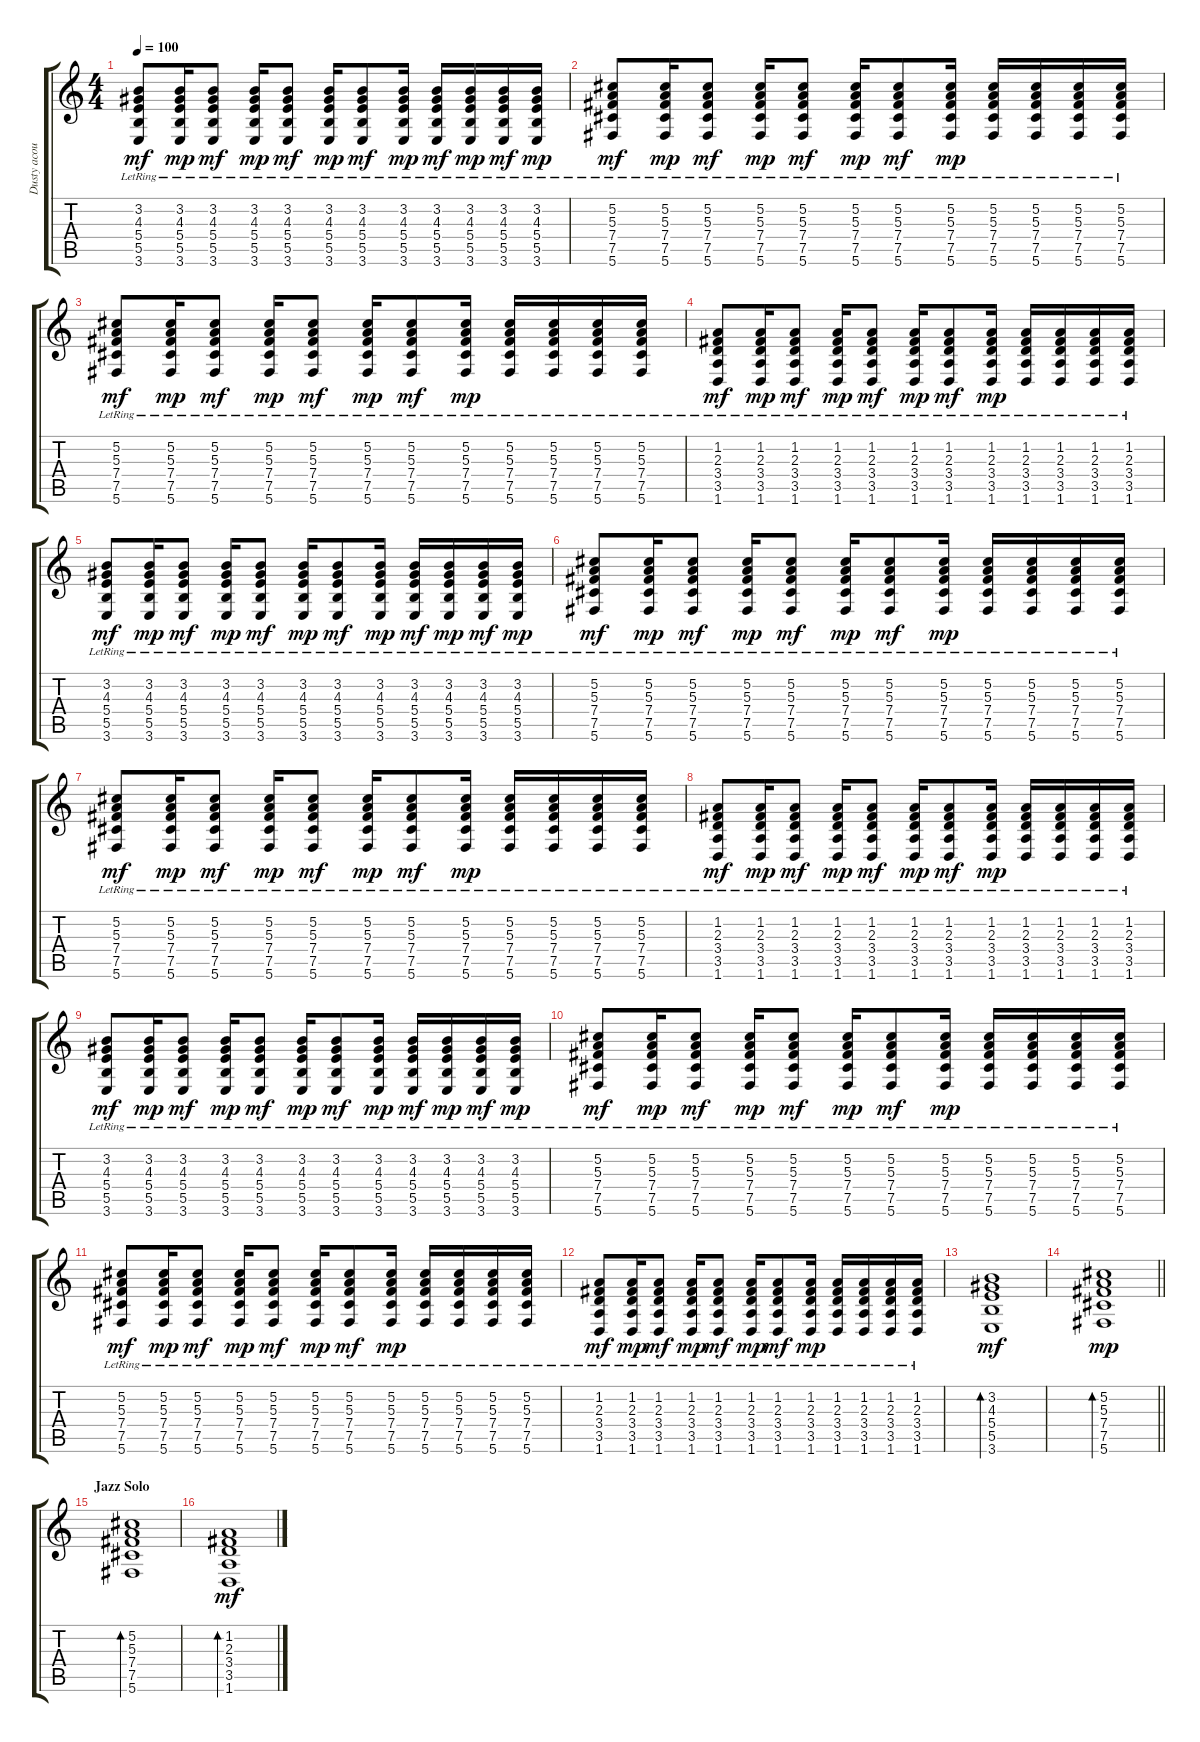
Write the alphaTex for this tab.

\track ("Dusty acoustic" "Dusty acou") {instrument acousticguitarsteel}
\staff {score tabs}
\tuning (Db4 Ab3 E3 B2 Gb2 Db2) {hide}
\ts (4 4)
\tempo 100
\clef g2
\ks c
(3.2{lr} 4.3{lr} 5.4{lr} 5.5{lr} 3.6{lr}).8{dy mf} (3.2{lr} 4.3{lr} 5.4{lr} 5.5{lr} 3.6{lr}).16{dy mp} (3.2{lr} 4.3{lr} 5.4{lr} 5.5{lr} 3.6{lr}).8{dy mf} (3.2{lr} 4.3{lr} 5.4{lr} 5.5{lr} 3.6{lr}).16{dy mp} (3.2{lr} 4.3{lr} 5.4{lr} 5.5{lr} 3.6{lr}).8{dy mf} (3.2{lr} 4.3{lr} 5.4{lr} 5.5{lr} 3.6{lr}).16{dy mp} (3.2{lr} 4.3{lr} 5.4{lr} 5.5{lr} 3.6{lr}).8{dy mf} (3.2{lr} 4.3{lr} 5.4{lr} 5.5{lr} 3.6{lr}).16{dy mp} (3.2{lr} 4.3{lr} 5.4{lr} 5.5{lr} 3.6{lr}).16{dy mf} (3.2{lr} 4.3{lr} 5.4{lr} 5.5{lr} 3.6{lr}).16{dy mp} (3.2{lr} 4.3{lr} 5.4{lr} 5.5{lr} 3.6{lr}).16{dy mf} (3.2{lr} 4.3{lr} 5.4{lr} 5.5{lr} 3.6{lr}).16{dy mp} |
(5.2{lr} 5.3{lr} 7.4{lr} 7.5{lr} 5.6{lr}).8{dy mf} (5.2{lr} 5.3{lr} 7.4{lr} 7.5{lr} 5.6{lr}).16{dy mp} (5.2{lr} 5.3{lr} 7.4{lr} 7.5{lr} 5.6{lr}).8{dy mf} (5.2{lr} 5.3{lr} 7.4{lr} 7.5{lr} 5.6{lr}).16{dy mp} (5.2{lr} 5.3{lr} 7.4{lr} 7.5{lr} 5.6{lr}).8{dy mf} (5.2{lr} 5.3{lr} 7.4{lr} 7.5{lr} 5.6{lr}).16{dy mp} (5.2{lr} 5.3{lr} 7.4{lr} 7.5{lr} 5.6{lr}).8{dy mf} (5.2{lr} 5.3{lr} 7.4{lr} 7.5{lr} 5.6{lr}).16{dy mp} (5.2{lr} 5.3{lr} 7.4{lr} 7.5{lr} 5.6{lr}).16 (5.2{lr} 5.3{lr} 7.4{lr} 7.5{lr} 5.6{lr}).16 (5.2{lr} 5.3{lr} 7.4{lr} 7.5{lr} 5.6{lr}).16 (5.2{lr} 5.3{lr} 7.4{lr} 7.5{lr} 5.6{lr}).16 |
(5.2{lr} 5.3{lr} 7.4{lr} 7.5{lr} 5.6{lr}).8{dy mf} (5.2{lr} 5.3{lr} 7.4{lr} 7.5{lr} 5.6{lr}).16{dy mp} (5.2{lr} 5.3{lr} 7.4{lr} 7.5{lr} 5.6{lr}).8{dy mf} (5.2{lr} 5.3{lr} 7.4{lr} 7.5{lr} 5.6{lr}).16{dy mp} (5.2{lr} 5.3{lr} 7.4{lr} 7.5{lr} 5.6{lr}).8{dy mf} (5.2{lr} 5.3{lr} 7.4{lr} 7.5{lr} 5.6{lr}).16{dy mp} (5.2{lr} 5.3{lr} 7.4{lr} 7.5{lr} 5.6{lr}).8{dy mf} (5.2{lr} 5.3{lr} 7.4{lr} 7.5{lr} 5.6{lr}).16{dy mp} (5.2{lr} 5.3{lr} 7.4{lr} 7.5{lr} 5.6{lr}).16 (5.2{lr} 5.3{lr} 7.4{lr} 7.5{lr} 5.6{lr}).16 (5.2{lr} 5.3{lr} 7.4{lr} 7.5{lr} 5.6{lr}).16 (5.2{lr} 5.3{lr} 7.4{lr} 7.5{lr} 5.6{lr}).16 |
(1.2{lr} 2.3{lr} 3.4{lr} 3.5{lr} 1.6{lr}).8{dy mf} (1.2{lr} 2.3{lr} 3.4{lr} 3.5{lr} 1.6{lr}).16{dy mp} (1.2{lr} 2.3{lr} 3.4{lr} 3.5{lr} 1.6{lr}).8{dy mf} (1.2{lr} 2.3{lr} 3.4{lr} 3.5{lr} 1.6{lr}).16{dy mp} (1.2{lr} 2.3{lr} 3.4{lr} 3.5{lr} 1.6{lr}).8{dy mf} (1.2{lr} 2.3{lr} 3.4{lr} 3.5{lr} 1.6{lr}).16{dy mp} (1.2{lr} 2.3{lr} 3.4{lr} 3.5{lr} 1.6{lr}).8{dy mf} (1.2{lr} 2.3{lr} 3.4{lr} 3.5{lr} 1.6{lr}).16{dy mp} (1.2{lr} 2.3{lr} 3.4{lr} 3.5{lr} 1.6{lr}).16 (1.2{lr} 2.3{lr} 3.4{lr} 3.5{lr} 1.6{lr}).16 (1.2{lr} 2.3{lr} 3.4{lr} 3.5{lr} 1.6{lr}).16 (1.2{lr} 2.3{lr} 3.4{lr} 3.5{lr} 1.6{lr}).16 |
(3.2{lr} 4.3{lr} 5.4{lr} 5.5{lr} 3.6{lr}).8{dy mf} (3.2{lr} 4.3{lr} 5.4{lr} 5.5{lr} 3.6{lr}).16{dy mp} (3.2{lr} 4.3{lr} 5.4{lr} 5.5{lr} 3.6{lr}).8{dy mf} (3.2{lr} 4.3{lr} 5.4{lr} 5.5{lr} 3.6{lr}).16{dy mp} (3.2{lr} 4.3{lr} 5.4{lr} 5.5{lr} 3.6{lr}).8{dy mf} (3.2{lr} 4.3{lr} 5.4{lr} 5.5{lr} 3.6{lr}).16{dy mp} (3.2{lr} 4.3{lr} 5.4{lr} 5.5{lr} 3.6{lr}).8{dy mf} (3.2{lr} 4.3{lr} 5.4{lr} 5.5{lr} 3.6{lr}).16{dy mp} (3.2{lr} 4.3{lr} 5.4{lr} 5.5{lr} 3.6{lr}).16{dy mf} (3.2{lr} 4.3{lr} 5.4{lr} 5.5{lr} 3.6{lr}).16{dy mp} (3.2{lr} 4.3{lr} 5.4{lr} 5.5{lr} 3.6{lr}).16{dy mf} (3.2{lr} 4.3{lr} 5.4{lr} 5.5{lr} 3.6{lr}).16{dy mp} |
(5.2{lr} 5.3{lr} 7.4{lr} 7.5{lr} 5.6{lr}).8{dy mf} (5.2{lr} 5.3{lr} 7.4{lr} 7.5{lr} 5.6{lr}).16{dy mp} (5.2{lr} 5.3{lr} 7.4{lr} 7.5{lr} 5.6{lr}).8{dy mf} (5.2{lr} 5.3{lr} 7.4{lr} 7.5{lr} 5.6{lr}).16{dy mp} (5.2{lr} 5.3{lr} 7.4{lr} 7.5{lr} 5.6{lr}).8{dy mf} (5.2{lr} 5.3{lr} 7.4{lr} 7.5{lr} 5.6{lr}).16{dy mp} (5.2{lr} 5.3{lr} 7.4{lr} 7.5{lr} 5.6{lr}).8{dy mf} (5.2{lr} 5.3{lr} 7.4{lr} 7.5{lr} 5.6{lr}).16{dy mp} (5.2{lr} 5.3{lr} 7.4{lr} 7.5{lr} 5.6{lr}).16 (5.2{lr} 5.3{lr} 7.4{lr} 7.5{lr} 5.6{lr}).16 (5.2{lr} 5.3{lr} 7.4{lr} 7.5{lr} 5.6{lr}).16 (5.2{lr} 5.3{lr} 7.4{lr} 7.5{lr} 5.6{lr}).16 |
(5.2{lr} 5.3{lr} 7.4{lr} 7.5{lr} 5.6{lr}).8{dy mf} (5.2{lr} 5.3{lr} 7.4{lr} 7.5{lr} 5.6{lr}).16{dy mp} (5.2{lr} 5.3{lr} 7.4{lr} 7.5{lr} 5.6{lr}).8{dy mf} (5.2{lr} 5.3{lr} 7.4{lr} 7.5{lr} 5.6{lr}).16{dy mp} (5.2{lr} 5.3{lr} 7.4{lr} 7.5{lr} 5.6{lr}).8{dy mf} (5.2{lr} 5.3{lr} 7.4{lr} 7.5{lr} 5.6{lr}).16{dy mp} (5.2{lr} 5.3{lr} 7.4{lr} 7.5{lr} 5.6{lr}).8{dy mf} (5.2{lr} 5.3{lr} 7.4{lr} 7.5{lr} 5.6{lr}).16{dy mp} (5.2{lr} 5.3{lr} 7.4{lr} 7.5{lr} 5.6{lr}).16 (5.2{lr} 5.3{lr} 7.4{lr} 7.5{lr} 5.6{lr}).16 (5.2{lr} 5.3{lr} 7.4{lr} 7.5{lr} 5.6{lr}).16 (5.2{lr} 5.3{lr} 7.4{lr} 7.5{lr} 5.6{lr}).16 |
(1.2{lr} 2.3{lr} 3.4{lr} 3.5{lr} 1.6{lr}).8{dy mf} (1.2{lr} 2.3{lr} 3.4{lr} 3.5{lr} 1.6{lr}).16{dy mp} (1.2{lr} 2.3{lr} 3.4{lr} 3.5{lr} 1.6{lr}).8{dy mf} (1.2{lr} 2.3{lr} 3.4{lr} 3.5{lr} 1.6{lr}).16{dy mp} (1.2{lr} 2.3{lr} 3.4{lr} 3.5{lr} 1.6{lr}).8{dy mf} (1.2{lr} 2.3{lr} 3.4{lr} 3.5{lr} 1.6{lr}).16{dy mp} (1.2{lr} 2.3{lr} 3.4{lr} 3.5{lr} 1.6{lr}).8{dy mf} (1.2{lr} 2.3{lr} 3.4{lr} 3.5{lr} 1.6{lr}).16{dy mp} (1.2{lr} 2.3{lr} 3.4{lr} 3.5{lr} 1.6{lr}).16 (1.2{lr} 2.3{lr} 3.4{lr} 3.5{lr} 1.6{lr}).16 (1.2{lr} 2.3{lr} 3.4{lr} 3.5{lr} 1.6{lr}).16 (1.2{lr} 2.3{lr} 3.4{lr} 3.5{lr} 1.6{lr}).16 |
(3.2{lr} 4.3{lr} 5.4{lr} 5.5{lr} 3.6{lr}).8{dy mf} (3.2{lr} 4.3{lr} 5.4{lr} 5.5{lr} 3.6{lr}).16{dy mp} (3.2{lr} 4.3{lr} 5.4{lr} 5.5{lr} 3.6{lr}).8{dy mf} (3.2{lr} 4.3{lr} 5.4{lr} 5.5{lr} 3.6{lr}).16{dy mp} (3.2{lr} 4.3{lr} 5.4{lr} 5.5{lr} 3.6{lr}).8{dy mf} (3.2{lr} 4.3{lr} 5.4{lr} 5.5{lr} 3.6{lr}).16{dy mp} (3.2{lr} 4.3{lr} 5.4{lr} 5.5{lr} 3.6{lr}).8{dy mf} (3.2{lr} 4.3{lr} 5.4{lr} 5.5{lr} 3.6{lr}).16{dy mp} (3.2{lr} 4.3{lr} 5.4{lr} 5.5{lr} 3.6{lr}).16{dy mf} (3.2{lr} 4.3{lr} 5.4{lr} 5.5{lr} 3.6{lr}).16{dy mp} (3.2{lr} 4.3{lr} 5.4{lr} 5.5{lr} 3.6{lr}).16{dy mf} (3.2{lr} 4.3{lr} 5.4{lr} 5.5{lr} 3.6{lr}).16{dy mp} |
(5.2{lr} 5.3{lr} 7.4{lr} 7.5{lr} 5.6{lr}).8{dy mf} (5.2{lr} 5.3{lr} 7.4{lr} 7.5{lr} 5.6{lr}).16{dy mp} (5.2{lr} 5.3{lr} 7.4{lr} 7.5{lr} 5.6{lr}).8{dy mf} (5.2{lr} 5.3{lr} 7.4{lr} 7.5{lr} 5.6{lr}).16{dy mp} (5.2{lr} 5.3{lr} 7.4{lr} 7.5{lr} 5.6{lr}).8{dy mf} (5.2{lr} 5.3{lr} 7.4{lr} 7.5{lr} 5.6{lr}).16{dy mp} (5.2{lr} 5.3{lr} 7.4{lr} 7.5{lr} 5.6{lr}).8{dy mf} (5.2{lr} 5.3{lr} 7.4{lr} 7.5{lr} 5.6{lr}).16{dy mp} (5.2{lr} 5.3{lr} 7.4{lr} 7.5{lr} 5.6{lr}).16 (5.2{lr} 5.3{lr} 7.4{lr} 7.5{lr} 5.6{lr}).16 (5.2{lr} 5.3{lr} 7.4{lr} 7.5{lr} 5.6{lr}).16 (5.2{lr} 5.3{lr} 7.4{lr} 7.5{lr} 5.6{lr}).16 |
(5.2{lr} 5.3{lr} 7.4{lr} 7.5{lr} 5.6{lr}).8{dy mf} (5.2{lr} 5.3{lr} 7.4{lr} 7.5{lr} 5.6{lr}).16{dy mp} (5.2{lr} 5.3{lr} 7.4{lr} 7.5{lr} 5.6{lr}).8{dy mf} (5.2{lr} 5.3{lr} 7.4{lr} 7.5{lr} 5.6{lr}).16{dy mp} (5.2{lr} 5.3{lr} 7.4{lr} 7.5{lr} 5.6{lr}).8{dy mf} (5.2{lr} 5.3{lr} 7.4{lr} 7.5{lr} 5.6{lr}).16{dy mp} (5.2{lr} 5.3{lr} 7.4{lr} 7.5{lr} 5.6{lr}).8{dy mf} (5.2{lr} 5.3{lr} 7.4{lr} 7.5{lr} 5.6{lr}).16{dy mp} (5.2{lr} 5.3{lr} 7.4{lr} 7.5{lr} 5.6{lr}).16 (5.2{lr} 5.3{lr} 7.4{lr} 7.5{lr} 5.6{lr}).16 (5.2{lr} 5.3{lr} 7.4{lr} 7.5{lr} 5.6{lr}).16 (5.2{lr} 5.3{lr} 7.4{lr} 7.5{lr} 5.6{lr}).16 |
(1.2{lr} 2.3{lr} 3.4{lr} 3.5{lr} 1.6{lr}).8{dy mf} (1.2{lr} 2.3{lr} 3.4{lr} 3.5{lr} 1.6{lr}).16{dy mp} (1.2{lr} 2.3{lr} 3.4{lr} 3.5{lr} 1.6{lr}).8{dy mf} (1.2{lr} 2.3{lr} 3.4{lr} 3.5{lr} 1.6{lr}).16{dy mp} (1.2{lr} 2.3{lr} 3.4{lr} 3.5{lr} 1.6{lr}).8{dy mf} (1.2{lr} 2.3{lr} 3.4{lr} 3.5{lr} 1.6{lr}).16{dy mp} (1.2{lr} 2.3{lr} 3.4{lr} 3.5{lr} 1.6{lr}).8{dy mf} (1.2{lr} 2.3{lr} 3.4{lr} 3.5{lr} 1.6{lr}).16{dy mp} (1.2{lr} 2.3{lr} 3.4{lr} 3.5{lr} 1.6{lr}).16 (1.2{lr} 2.3{lr} 3.4{lr} 3.5{lr} 1.6{lr}).16 (1.2{lr} 2.3{lr} 3.4{lr} 3.5{lr} 1.6{lr}).16 (1.2{lr} 2.3{lr} 3.4{lr} 3.5{lr} 1.6{lr}).16 |
(3.2 4.3 5.4 5.5 3.6).1{bd 60 dy mf} |
\barLineRight lightlight
(5.2 5.3 7.4 7.5 5.6).1{bd 60 dy mp} |
\section ("" "Jazz Solo")
(5.2 5.3 7.4 7.5 5.6).1{bd 60} |
(1.2 2.3 3.4 3.5 1.6).1{bd 60 dy mf}
